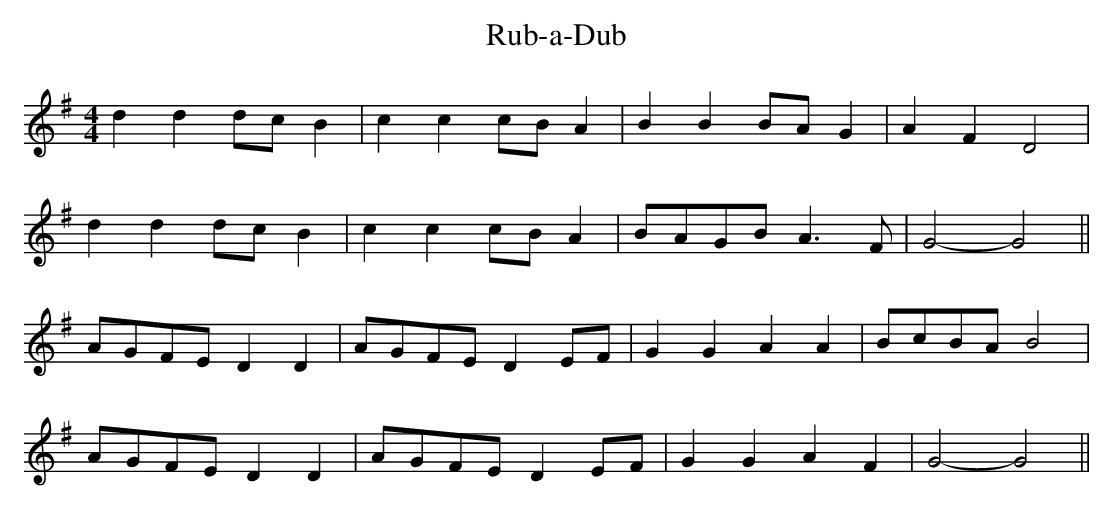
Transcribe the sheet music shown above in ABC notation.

X:1
T:Rub-a-Dub
M:4/4
K:G
d2d2 dcB2|c2c2 cBA2|B2B2 BAG2|A2F2 D4|
d2d2 dcB2|c2c2 cBA2|BAGB A3F|G4 -G4||
AGFE D2D2|AGFE D2EF|G2G2 A2A2|BcBA B4|
AGFE D2D2|AGFE D2EF|G2G2 A2F2|G4 -G4||
